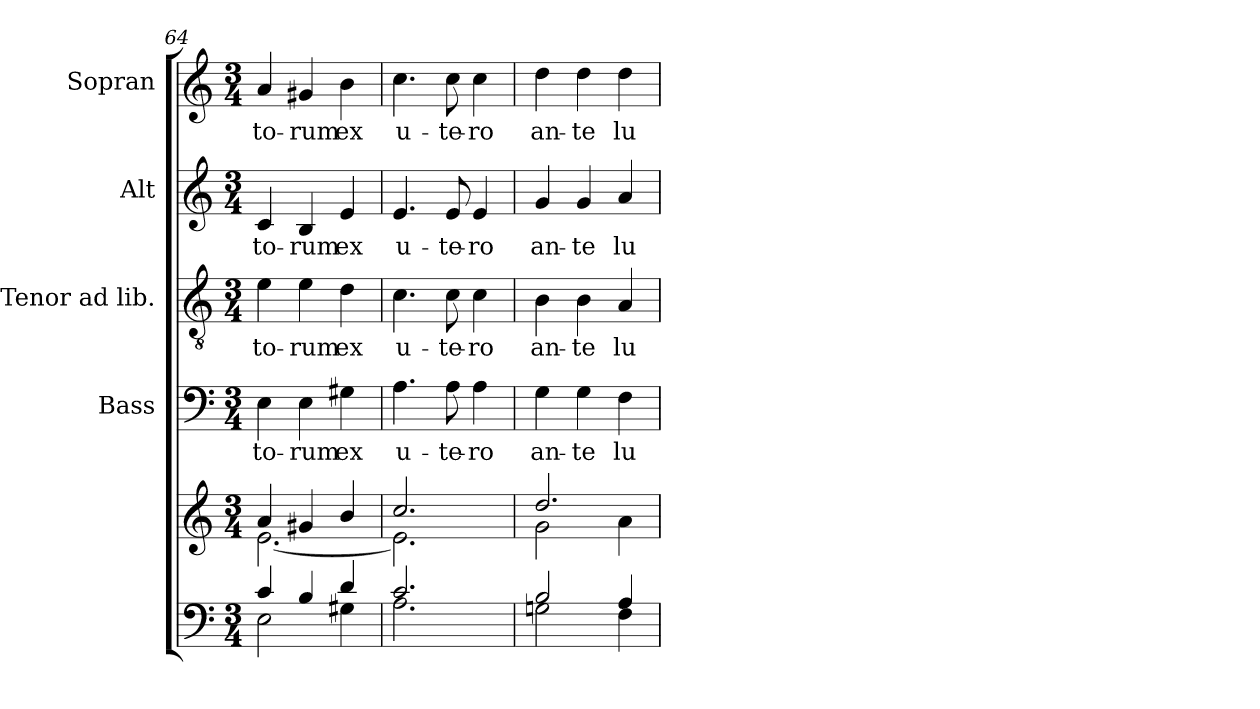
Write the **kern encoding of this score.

**kern	**kern	**kern	**text	**kern	**text	**kern	**text	**kern	**text
*part5	*part5	*part4	*part4	*part3	*part3	*part2	*part2	*part1	*part1
*staff6	*staff5	*staff4	*staff4	*staff3	*staff3	*staff2	*staff2	*staff1	*staff1
*	*	*I"Bass	*	*I"Tenor ad lib.	*	*I"Alt	*	*I"Sopran	*
*	*	*I'B.	*	*I'T.	*	*I'A.	*	*I'S.	*
*clefF4	*clefG2	*clefF4	*	*clefGv2	*	*clefG2	*	*clefG2	*
*k[]	*k[]	*k[]	*	*k[]	*	*k[]	*	*k[]	*
*C:	*C:	*C:	*	*C:	*	*C:	*	*C:	*
*M3/4	*M3/4	*M3/4	*	*M3/4	*	*M3/4	*	*M3/4	*
=64	=64	=64	=64	=64	=64	=64	=64	=64	=64
*^	*^	*	*	*	*	*	*	*	*
!	!	!	!	!	!LO:LY:b	!	!LO:LY:b	!	!LO:LY:b	!	!LO:LY:b
4c/	2E\	4a/	[<2.e\	4E\	-to-	4e\	-to-	4c/	-to-	4a/	-to-
!	!	!	!	!	!LO:LY:b	!	!LO:LY:b	!	!LO:LY:b	!	!LO:LY:b
4B/	.	4g#X/	.	4E\	-rum	4e\	-rum	4B/	-rum	4g#X/	-rum
!	!	!	!	!	!LO:LY:b	!	!LO:LY:b	!	!LO:LY:b	!	!LO:LY:b
4d/	4G#X\	4b/	.	4G#X\	ex	4d\	ex	4e/	ex	4b\	ex
=65	=65	=65	=65	=65	=65	=65	=65	=65	=65	=65	=65
!	!	!	!	!	!LO:LY:b	!	!LO:LY:b	!	!LO:LY:b	!	!LO:LY:b
2.c/	2.A\	2.cc/	2.e\]	4.A\	u-	4.c\	u-	4.e/	u-	4.cc\	u-
!	!	!	!	!	!LO:LY:b	!	!LO:LY:b	!	!LO:LY:b	!	!LO:LY:b
.	.	.	.	8A\	-te-	8c\	-te-	8e/	-te-	8cc\	-te-
!	!	!	!	!	!LO:LY:b	!	!LO:LY:b	!	!LO:LY:b	!	!LO:LY:b
.	.	.	.	4A\	-ro	4c\	-ro	4e/	-ro	4cc\	-ro
=66	=66	=66	=66	=66	=66	=66	=66	=66	=66	=66	=66
!	!	!	!	!	!LO:LY:b	!	!LO:LY:b	!	!LO:LY:b	!	!LO:LY:b
2B/	2Gn\	2.dd/	2g\	4G\	an-	4B\	an-	4g/	an-	4dd\	an-
!	!	!	!	!	!LO:LY:b	!	!LO:LY:b	!	!LO:LY:b	!	!LO:LY:b
.	.	.	.	4G\	-te	4B\	-te	4g/	-te	4dd\	-te
!	!	!	!	!	!LO:LY:b	!	!LO:LY:b	!	!LO:LY:b	!	!LO:LY:b
4A/	4F\	.	4a\	4F\	lu-	4A/	lu-	4a/	lu-	4dd\	lu-
*v	*v	*	*	*	*	*	*	*	*	*	*
*	*v	*v	*	*	*	*	*	*	*	*
=	=	=	=	=	=	=	=	=	=
*-	*-	*-	*-	*-	*-	*-	*-	*-	*-
